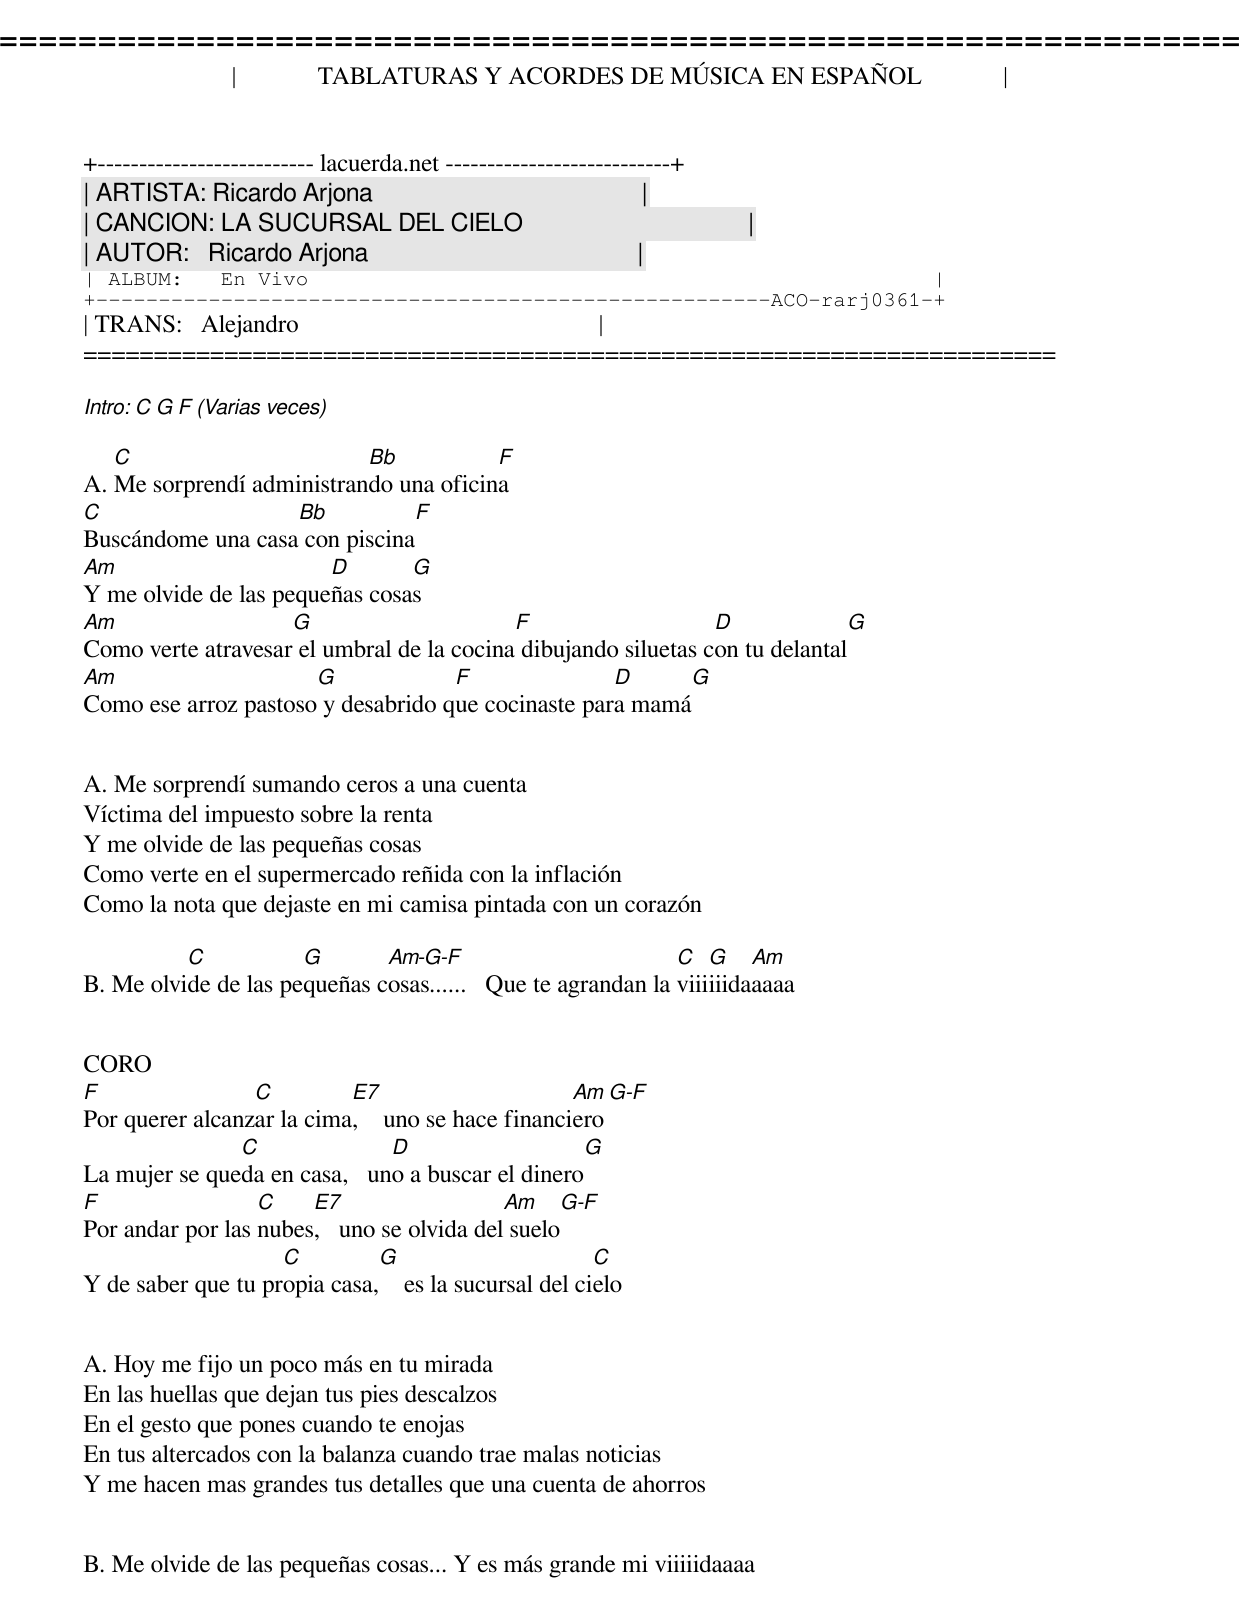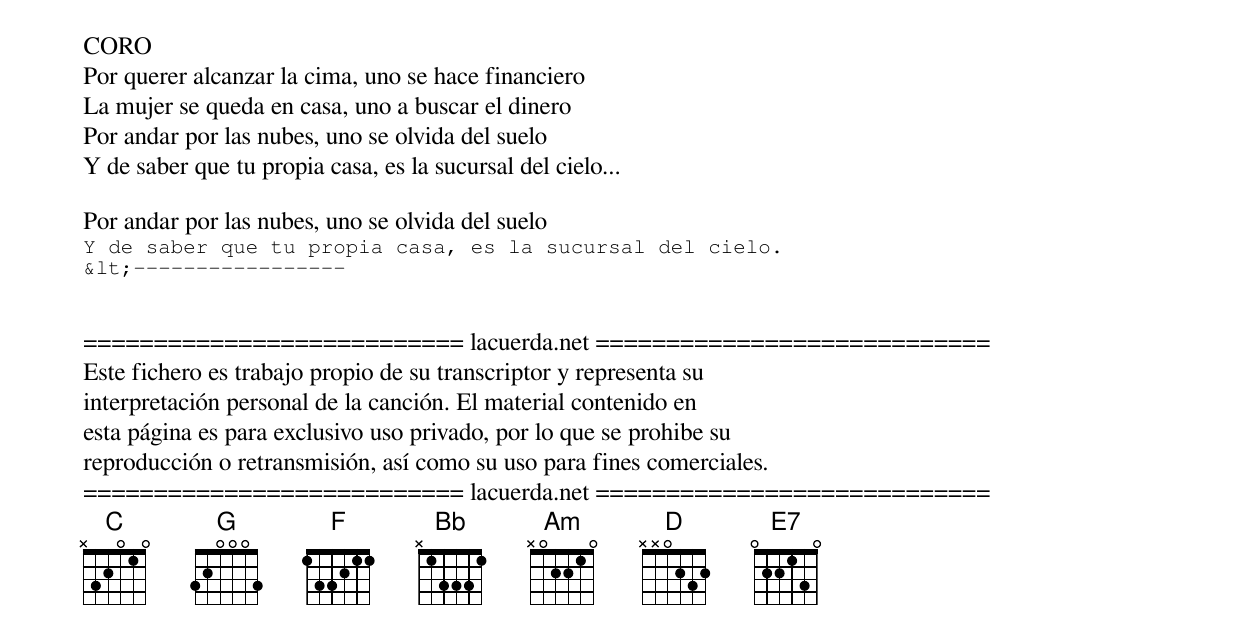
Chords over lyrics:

=====================================================================
|             TABLATURAS Y ACORDES DE MÚSICA EN ESPAÑOL             |
+-------------------------- lacuerda.net ---------------------------+
| ARTISTA: Ricardo Arjona                                           |
| CANCION: LA SUCURSAL DEL CIELO                                    |
| AUTOR:   Ricardo Arjona                                           |
| ALBUM:   En Vivo                                                  |
+------------------------------------------------------ACO-rarj0361-+
| TRANS:   Alejandro                                                |
=====================================================================

Intro: C G F (Varias veces)

   C                       Bb           F
A. Me sorprendí administrando una oficina
C                  Bb            F
Buscándome una casa con piscina
Am                      D       G
Y me olvide de las pequeñas cosas
Am                  G                      F                    D                  G
Como verte atravesar el umbral de la cocina dibujando siluetas con tu delantal
Am                    G             F               D            G
Como ese arroz pastoso y desabrido que cocinaste para mamá


A. Me sorprendí sumando ceros a una cuenta
Víctima del impuesto sobre la renta
Y me olvide de las pequeñas cosas
Como verte en el supermercado reñida con la inflación
Como la nota que dejaste en mi camisa pintada con un corazón

          C           G       Am-G-F                          C   G    Am
B. Me olvide de las pequeñas cosas......   Que te agrandan la viiiiiidaaaaa


CORO
F                C         E7                      Am    G-F
Por querer alcanzar la cima,    uno se hace financiero
               C               D                      G
La mujer se queda en casa,   uno a buscar el dinero
F                 C    E7                   Am    G-F
Por andar por las nubes,   uno se olvida del suelo
                    C         G                        C
Y de saber que tu propia casa,    es la sucursal del cielo


A. Hoy me fijo un poco más en tu mirada
En las huellas que dejan tus pies descalzos
En el gesto que pones cuando te enojas
En tus altercados con la balanza cuando trae malas noticias
Y me hacen mas grandes tus detalles que una cuenta de ahorros


B. Me olvide de las pequeñas cosas... Y es más grande mi viiiiidaaaa


CORO
Por querer alcanzar la cima, uno se hace financiero
La mujer se queda en casa, uno a buscar el dinero
Por andar por las nubes, uno se olvida del suelo
Y de saber que tu propia casa, es la sucursal del cielo...

Por andar por las nubes, uno se olvida del suelo
Y de saber que tu propia casa, es la sucursal del cielo.
&lt;-----------------


=========================== lacuerda.net ============================
Este fichero es trabajo propio de su transcriptor y representa su
interpretación personal de la canción. El material contenido en
esta página es para exclusivo uso privado, por lo que se prohibe su
reproducción o retransmisión, así como su uso para fines comerciales.
=========================== lacuerda.net ============================
